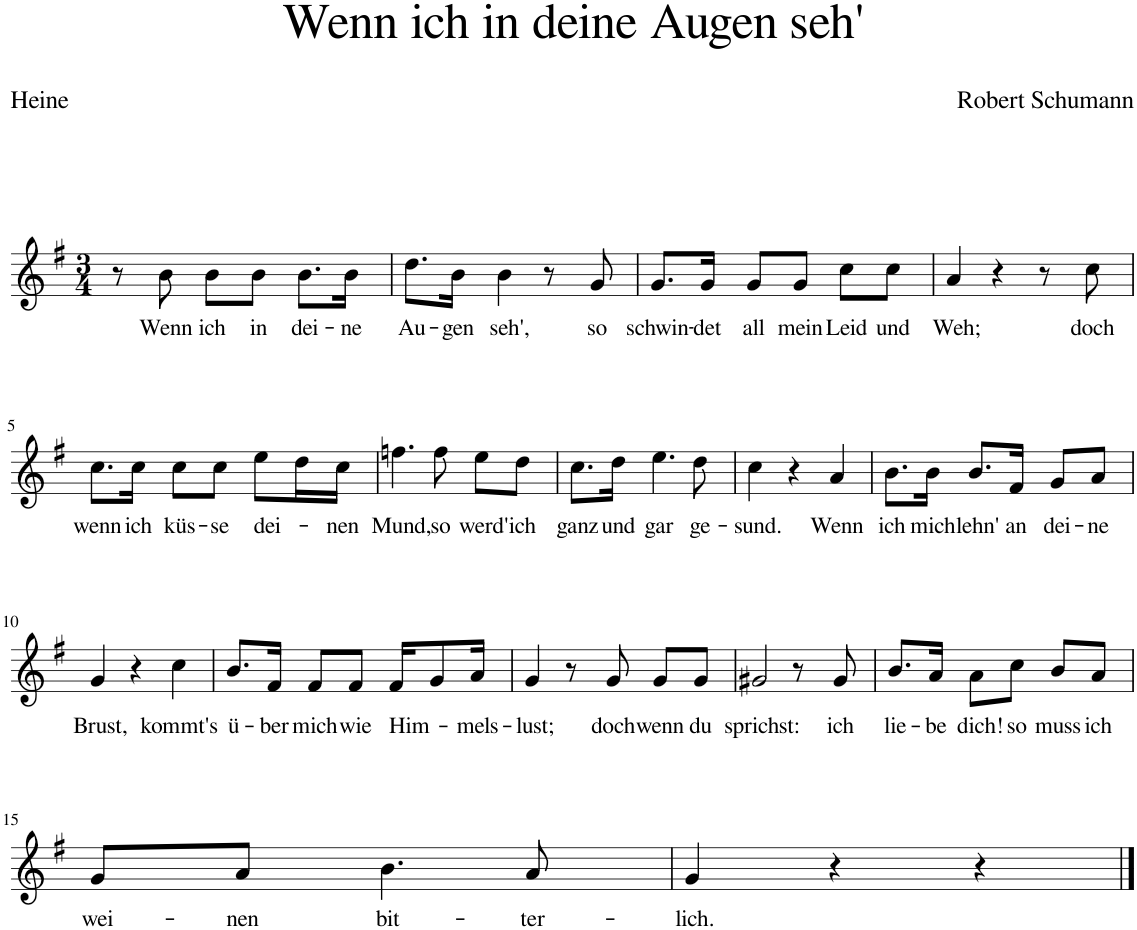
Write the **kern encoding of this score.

**kern	**text
*part1	*part1
*staff1	*staff1
*I"Piano	*
*I'Pno	*
*clefG2	*
*k[f#]	*
*M3/4	*
=1	=1
8r	.
!	!LO:LY:b
8b\	Wenn
!	!LO:LY:b
8b\L	ich
!	!LO:LY:b
8b\J	in
!	!LO:LY:b
8.b\L	dei-
!	!LO:LY:b
16b\Jk	-ne
=2	=2
!	!LO:LY:b
8.dd\L	Au-
!	!LO:LY:b
16b\Jk	-gen
!	!LO:LY:b
4b\	seh',
8r	.
!	!LO:LY:b
8g/	so
=3	=3
!	!LO:LY:b
8.g/L	schwin-
!	!LO:LY:b
16g/Jk	-det
!	!LO:LY:b
8g/L	all
!	!LO:LY:b
8g/J	mein
!	!LO:LY:b
8cc\L	Leid
!	!LO:LY:b
8cc\J	und
=4	=4
!	!LO:LY:b
4a/	Weh;
4r	.
8r	.
!	!LO:LY:b
8cc\	doch
!!LO:LB:g=z
=5	=5
!	!LO:LY:b
8.cc\L	wenn
!	!LO:LY:b
16cc\Jk	ich
!	!LO:LY:b
8cc\L	küs-
!	!LO:LY:b
8cc\J	-se
!	!LO:LY:b
8ee\L	dei-
16dd\L	.
!	!LO:LY:b
16cc\JJ	-nen
=6	=6
!	!LO:LY:b
4.ffn\	Mund,
!	!LO:LY:b
8ff\	so
!	!LO:LY:b
8ee\L	werd'
!	!LO:LY:b
8dd\J	ich
=7	=7
!	!LO:LY:b
8.cc\L	ganz
!	!LO:LY:b
16dd\Jk	und
!	!LO:LY:b
4.ee\	gar
!	!LO:LY:b
8dd\	ge-
=8	=8
!	!LO:LY:b
4cc\	-sund.
4r	.
!	!LO:LY:b
4a/	Wenn
=9	=9
!	!LO:LY:b
8.b\L	ich
!	!LO:LY:b
16b\Jk	mich
!	!LO:LY:b
8.b/L	lehn'
!	!LO:LY:b
16f#/Jk	an
!	!LO:LY:b
8g/L	dei-
!	!LO:LY:b
8a/J	-ne
!!LO:LB:g=z
=10	=10
!	!LO:LY:b
4g/	Brust,
4r	.
!	!LO:LY:b
4cc\	kommt's
=11	=11
!	!LO:LY:b
8.b/L	ü-
!	!LO:LY:b
16f#/Jk	-ber
!	!LO:LY:b
8f#/L	mich
!	!LO:LY:b
8f#/J	wie
!	!LO:LY:b
16f#/KL	Him-
8g/	.
!	!LO:LY:b
16a/Jk	-mels-
=12	=12
!	!LO:LY:b
4g/	-lust;
8r	.
!	!LO:LY:b
8g/	doch
!	!LO:LY:b
8g/L	wenn
!	!LO:LY:b
8g/J	du
=13	=13
!	!LO:LY:b
2g#X/	sprichst:
8r	.
!	!LO:LY:b
8g#/	ich
=14	=14
!	!LO:LY:b
8.b/L	lie-
!	!LO:LY:b
16a/Jk	-be
!	!LO:LY:b
8a\L	dich!
!	!LO:LY:b
8cc\J	so
!	!LO:LY:b
8b/L	muss
!	!LO:LY:b
8a/J	ich
!!LO:LB:g=z
=15	=15
!	!LO:LY:b
8g/L	wei-
!	!LO:LY:b
8a/J	-nen
!	!LO:LY:b
4.b\	bit-
!	!LO:LY:b
8a/	-ter-
=16	=16
!	!LO:LY:b
4g/	-lich.
4r	.
4r	.
==	==
*-	*-
